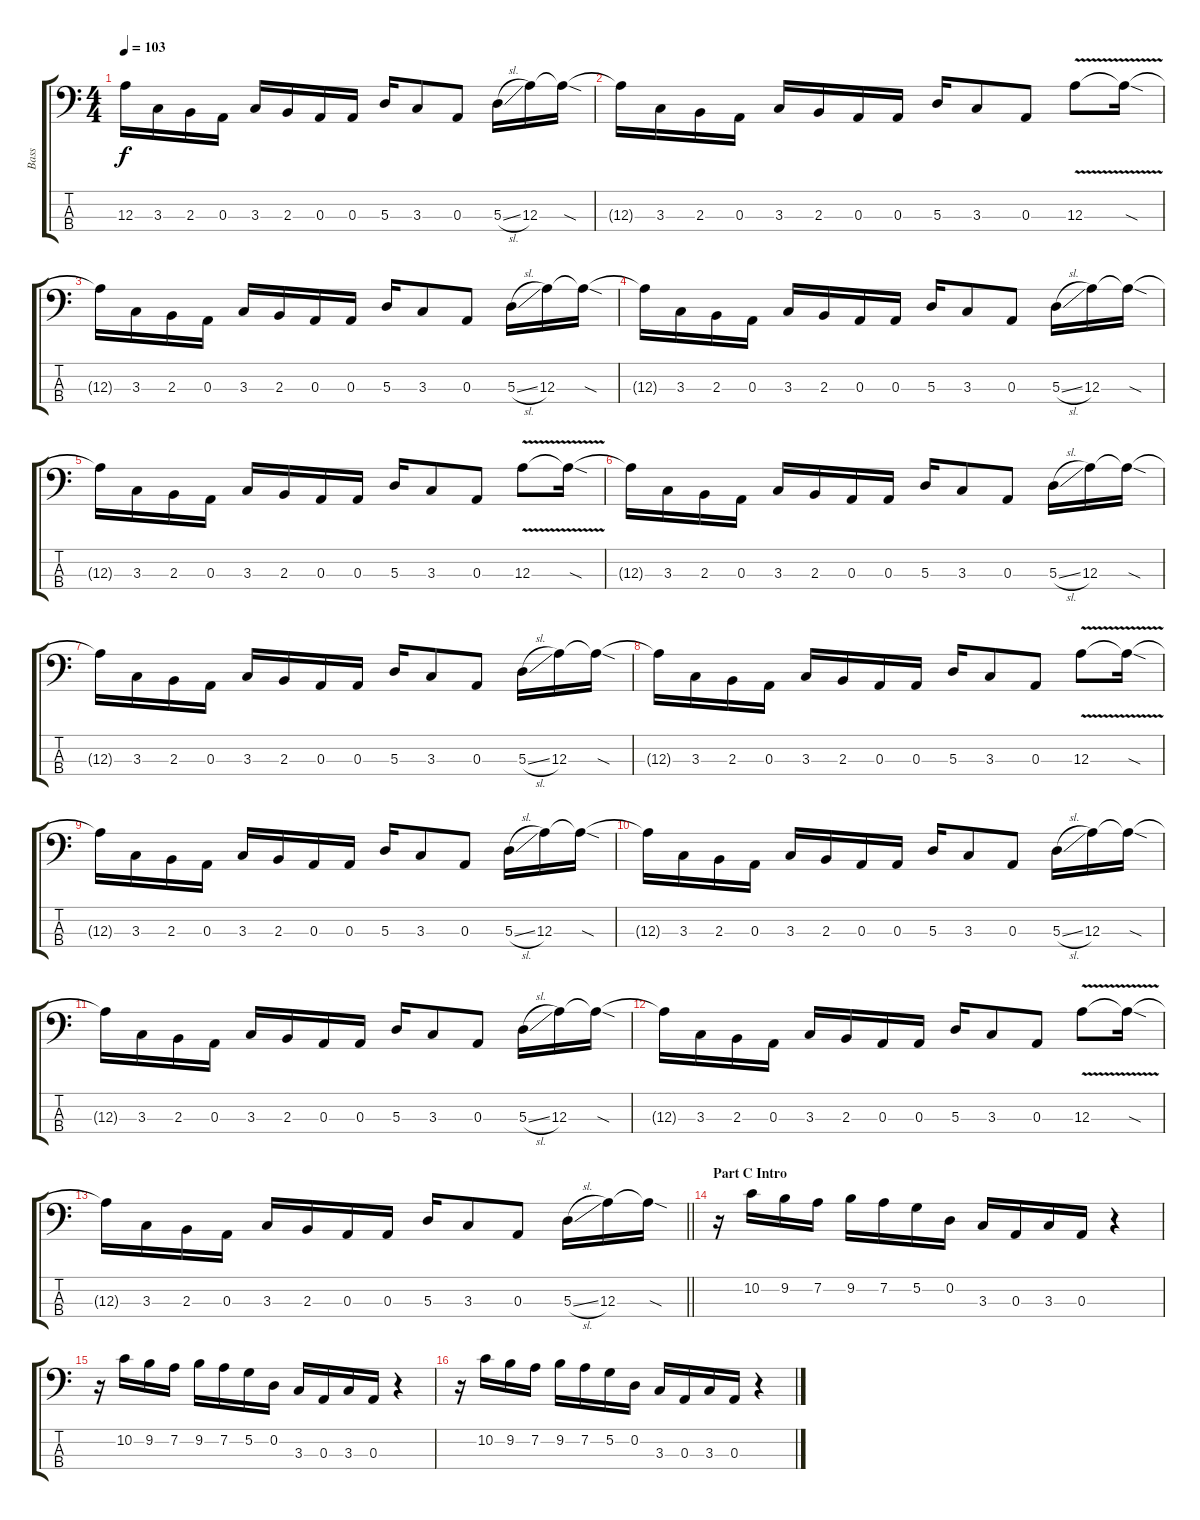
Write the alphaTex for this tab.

\track ("Bass" "Bass") {instrument electricbassfinger}
\staff {score tabs}
\tuning (G2 D2 A1 E1) {hide}
\ts (4 4)
\tempo 103
\clef f4
\ks c
12.3{t}.16{dy f} 3.3.16 2.3.16 0.3.16 3.3.16 2.3.16 0.3.16 0.3.16 5.3.16 3.3.8 0.3.8 5.3{sl}.16 12.3.16 12.3{sod t}.16 |
12.3{t}.16 3.3.16 2.3.16 0.3.16 3.3.16 2.3.16 0.3.16 0.3.16 5.3.16 3.3.8 0.3.8 12.3{v}.8 12.3{sod t}.16 |
12.3{t}.16 3.3.16 2.3.16 0.3.16 3.3.16 2.3.16 0.3.16 0.3.16 5.3.16 3.3.8 0.3.8 5.3{sl}.16 12.3.16 12.3{sod t}.16 |
12.3{t}.16 3.3.16 2.3.16 0.3.16 3.3.16 2.3.16 0.3.16 0.3.16 5.3.16 3.3.8 0.3.8 5.3{sl}.16 12.3.16 12.3{sod t}.16 |
12.3{t}.16 3.3.16 2.3.16 0.3.16 3.3.16 2.3.16 0.3.16 0.3.16 5.3.16 3.3.8 0.3.8 12.3{v}.8 12.3{sod t}.16 |
12.3{t}.16 3.3.16 2.3.16 0.3.16 3.3.16 2.3.16 0.3.16 0.3.16 5.3.16 3.3.8 0.3.8 5.3{sl}.16 12.3.16 12.3{sod t}.16 |
12.3{t}.16 3.3.16 2.3.16 0.3.16 3.3.16 2.3.16 0.3.16 0.3.16 5.3.16 3.3.8 0.3.8 5.3{sl}.16 12.3.16 12.3{sod t}.16 |
12.3{t}.16 3.3.16 2.3.16 0.3.16 3.3.16 2.3.16 0.3.16 0.3.16 5.3.16 3.3.8 0.3.8 12.3{v}.8 12.3{sod t}.16 |
12.3{t}.16 3.3.16 2.3.16 0.3.16 3.3.16 2.3.16 0.3.16 0.3.16 5.3.16 3.3.8 0.3.8 5.3{sl}.16 12.3.16 12.3{sod t}.16 |
12.3{t}.16 3.3.16 2.3.16 0.3.16 3.3.16 2.3.16 0.3.16 0.3.16 5.3.16 3.3.8 0.3.8 5.3{sl}.16 12.3.16 12.3{sod t}.16 |
12.3{t}.16 3.3.16 2.3.16 0.3.16 3.3.16 2.3.16 0.3.16 0.3.16 5.3.16 3.3.8 0.3.8 5.3{sl}.16 12.3.16 12.3{sod t}.16 |
12.3{t}.16 3.3.16 2.3.16 0.3.16 3.3.16 2.3.16 0.3.16 0.3.16 5.3.16 3.3.8 0.3.8 12.3{v}.8 12.3{sod t}.16 |
\barLineRight lightlight
12.3{t}.16 3.3.16 2.3.16 0.3.16 3.3.16 2.3.16 0.3.16 0.3.16 5.3.16 3.3.8 0.3.8 5.3{sl}.16 12.3.16 12.3{sod t}.16 |
\section ("" "Part C Intro")
r.16 10.2.16 9.2.16 7.2.16 9.2.16 7.2.16 5.2.16 0.2.16 3.3.16 0.3.16 3.3.16 0.3.16 r.4 |
r.16 10.2.16 9.2.16 7.2.16 9.2.16 7.2.16 5.2.16 0.2.16 3.3.16 0.3.16 3.3.16 0.3.16 r.4 |
r.16 10.2.16 9.2.16 7.2.16 9.2.16 7.2.16 5.2.16 0.2.16 3.3.16 0.3.16 3.3.16 0.3.16 r.4
